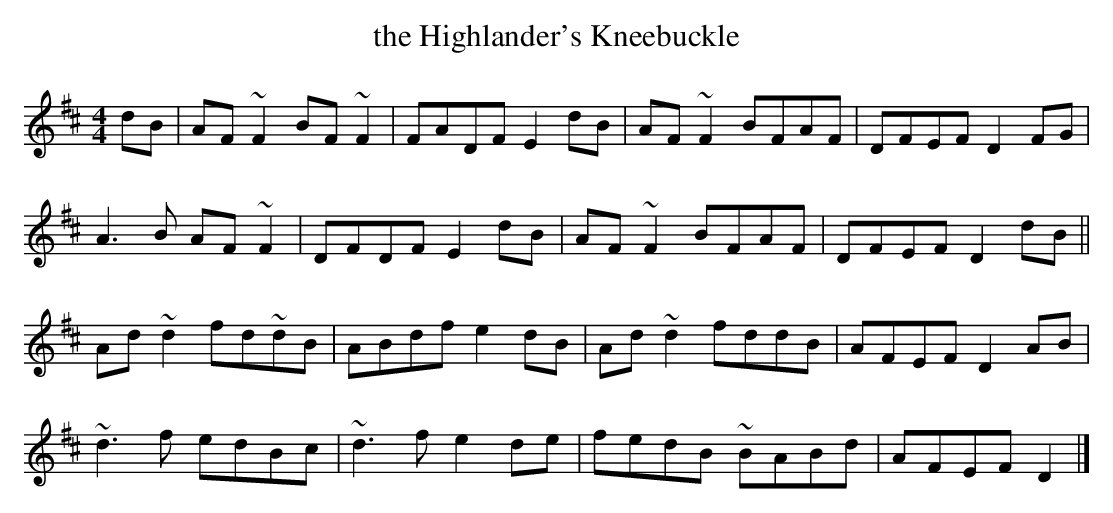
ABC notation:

X:1
T: the Highlander's Kneebuckle
M:4/4
L:1/8
K:D
dB | AF ~F2 BF ~F2 | FADF E2 dB | AF ~F2 BFAF | DFEF D2 FG |
A3 B AF ~F2 | DFDF E2 dB | AF ~F2 BFAF | DFEF D2 dB ||
Ad ~d2 fd~dB | ABdf e2 dB | Ad ~d2 fddB | AFEF D2 AB |
~d3 f edBc | ~d3 f e2 de | fedB ~BABd | AFEF D2 |]
